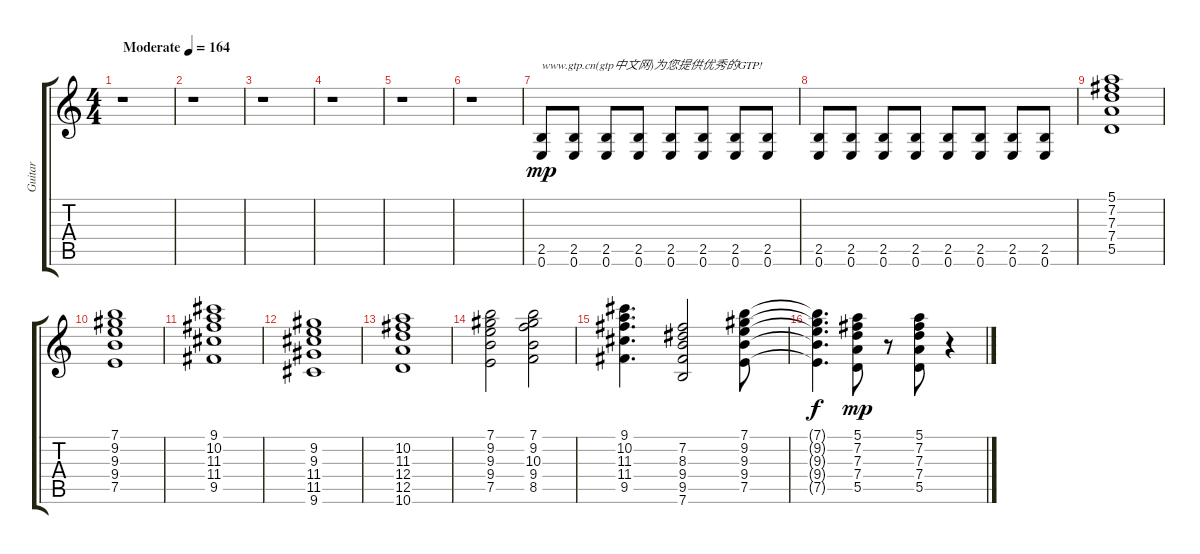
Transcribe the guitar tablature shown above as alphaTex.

\track ("Guitar" "Guitar") {instrument distortionguitar}
\staff {score tabs}
\tuning (E4 B3 G3 D3 A2 E2) {hide}
\ts (4 4)
\tempo (164 "Moderate")
\clef g2
\ks c
r.1{dy mp instrument distortionguitar} |
r.1 |
r.1 |
r.1 |
r.1 |
r.1 |
(2.5 0.6).8{txt "www.gtp.cn(gtp中文网)为您提供优秀的GTP!"} (2.5 0.6).8 (2.5 0.6).8 (2.5 0.6).8 (2.5 0.6).8 (2.5 0.6).8 (2.5 0.6).8 (2.5 0.6).8 |
(2.5 0.6).8 (2.5 0.6).8 (2.5 0.6).8 (2.5 0.6).8 (2.5 0.6).8 (2.5 0.6).8 (2.5 0.6).8 (2.5 0.6).8 |
(5.1 7.2 7.3 7.4 5.5).1 |
(7.1 9.2 9.3 9.4 7.5).1 |
(9.1 10.2 11.3 11.4 9.5).1 |
(9.2 9.3 11.4 11.5 9.6).1 |
(10.2 11.3 12.4 12.5 10.6).1 |
(7.1 9.2 9.3 9.4 7.5).2 (7.1 9.2 10.3 9.4 8.5).2 |
(9.1 10.2 11.3 11.4 9.5).4{d} (7.2 8.3 9.4 9.5 7.6).2 (7.1 9.2 9.3 9.4 7.5).8 |
(7.1{t} 9.2{t} 9.3{t} 9.4{t} 7.5{t}).4{d dy f} (5.1 7.2 7.3 7.4 5.5).8{dy mp} r.8 (5.1 7.2 7.3 7.4 5.5).8 r.4
